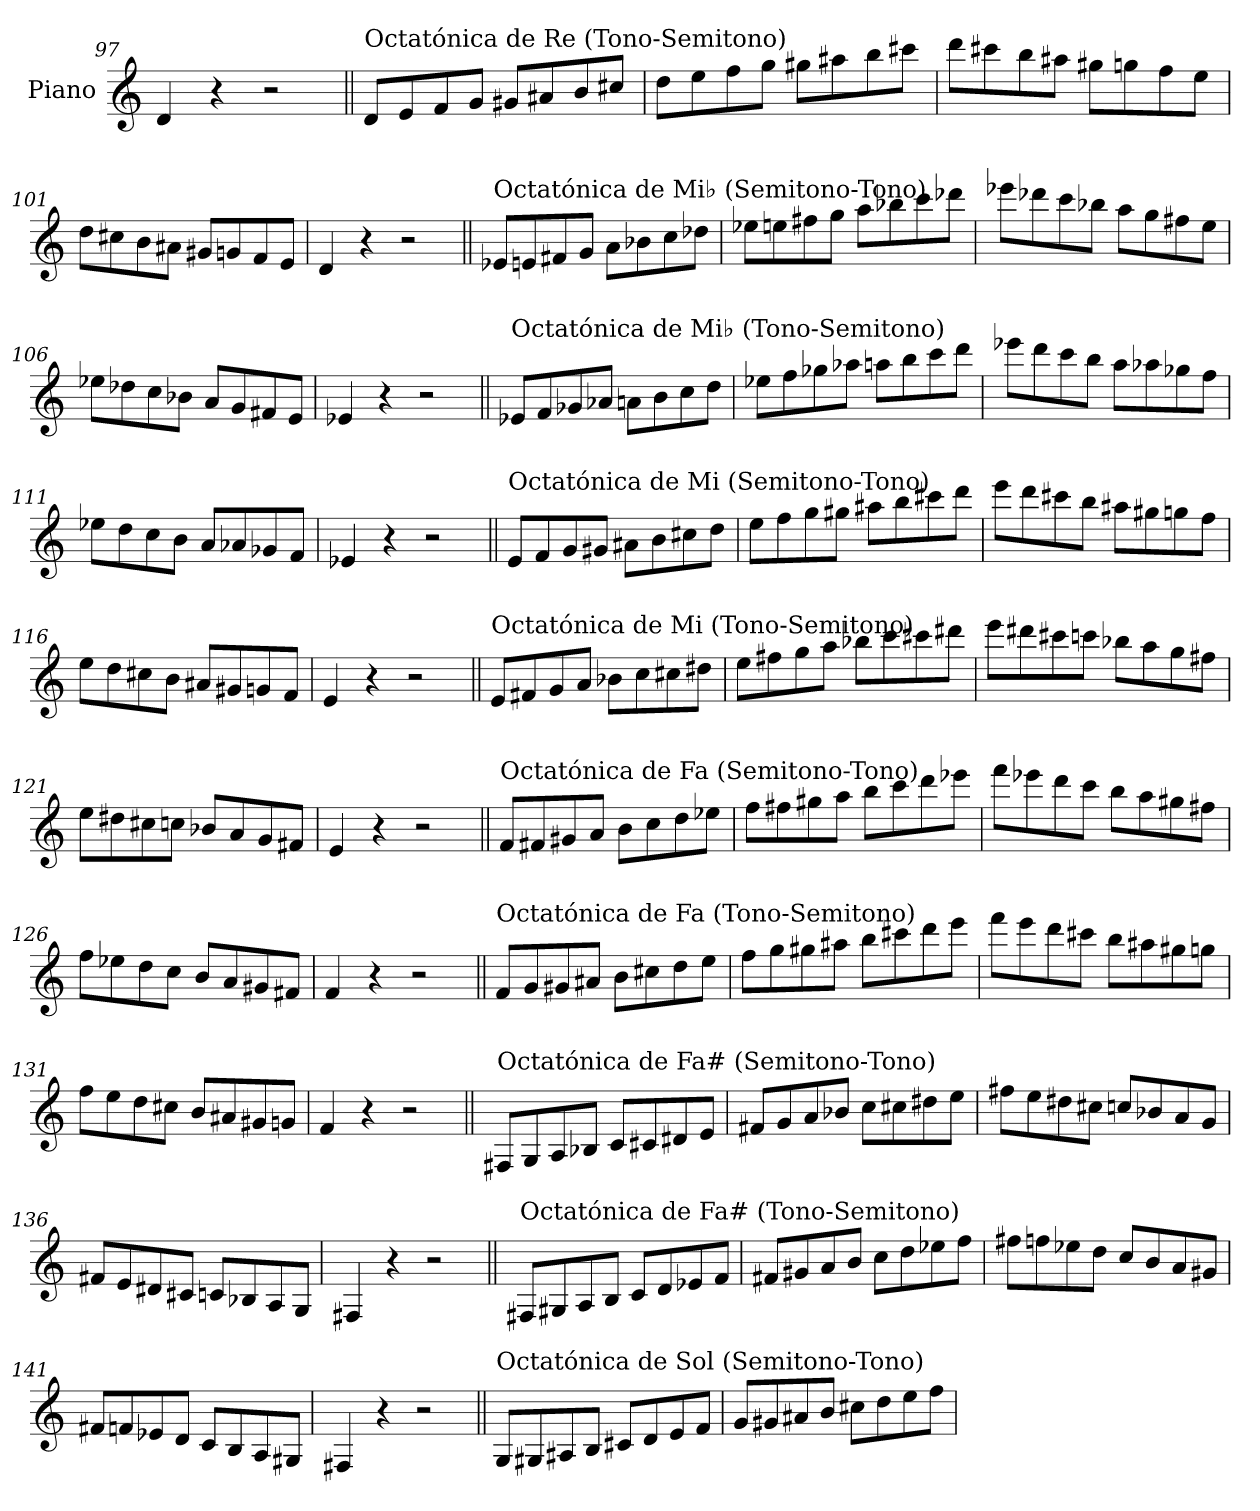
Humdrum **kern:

**kern
*part1
*staff1
*I"Piano
*I'Pno.
*clefG2
*k[]
=97
4d/
4r
2r
!!LO:LB:g=z
=98||
!LO:TX:a:t=Octatónica de Re (Tono-Semitono)
8d/L
8e/
8f/
8g/J
8g#X/L
8a#X/
8b/
8cc#X/J
=99
8dd\L
8ee\
8ff\
8gg\J
8gg#X\L
8aa#X\
8bb\
8ccc#X\J
=100
8ddd\L
8ccc#X\
8bb\
8aa#X\J
8gg#X\L
8ggn\
8ff\
8ee\J
=101
8dd\L
8cc#X\
8b\
8a#X\J
8g#X/L
8gn/
8f/
8e/J
=102
4d/
4r
2r
!!LO:LB:g=z
=103||
!LO:TX:a:t=Octatónica de Mi♭ (Semitono-Tono)
8e-X/L
8en/
8f#X/
8g/J
8a\L
8b-X\
8cc\
8dd-X\J
=104
8ee-X\L
8een\
8ff#X\
8gg\J
8aa\L
8bb-X\
8ccc\
8ddd-X\J
=105
8eee-X\L
8ddd-X\
8ccc\
8bb-X\J
8aa\L
8gg\
8ff#X\
8ee\J
=106
8ee-X\L
8dd-X\
8cc\
8b-X\J
8a/L
8g/
8f#X/
8e/J
=107
4e-X/
4r
2r
!!LO:LB:g=z
=108||
!LO:TX:a:t=Octatónica de Mi♭ (Tono-Semitono)
8e-X/L
8f/
8g-X/
8a-X/J
8an\L
8b\
8cc\
8dd\J
=109
8ee-X\L
8ff\
8gg-X\
8aa-X\J
8aan\L
8bb\
8ccc\
8ddd\J
=110
8eee-X\L
8ddd\
8ccc\
8bb\J
8aa\L
8aa-X\
8gg-X\
8ff\J
=111
8ee-X\L
8dd\
8cc\
8b\J
8a/L
8a-X/
8g-X/
8f/J
=112
4e-X/
4r
2r
!!LO:PB:g=z
=113||
!LO:TX:a:t=Octatónica de Mi (Semitono-Tono)
8e/L
8f/
8g/
8g#X/J
8a#X\L
8b\
8cc#X\
8dd\J
=114
8ee\L
8ff\
8gg\
8gg#X\J
8aa#X\L
8bb\
8ccc#X\
8ddd\J
=115
8eee\L
8ddd\
8ccc#X\
8bb\J
8aa#X\L
8gg#X\
8ggn\
8ff\J
=116
8ee\L
8dd\
8cc#X\
8b\J
8a#X/L
8g#X/
8gn/
8f/J
=117
4e/
4r
2r
!!LO:LB:g=z
=118||
!LO:TX:a:t=Octatónica de Mi (Tono-Semitono)
8e/L
8f#X/
8g/
8a/J
8b-X\L
8cc\
8cc#X\
8dd#X\J
=119
8ee\L
8ff#X\
8gg\
8aa\J
8bb-X\L
8ccc\
8ccc#X\
8ddd#X\J
=120
8eee\L
8ddd#X\
8ccc#X\
8cccn\J
8bb-X\L
8aa\
8gg\
8ff#X\J
=121
8ee\L
8dd#X\
8cc#X\
8ccn\J
8b-X/L
8a/
8g/
8f#X/J
=122
4e/
4r
2r
!!LO:LB:g=z
=123||
!LO:TX:a:t=Octatónica de Fa (Semitono-Tono)
8f/L
8f#X/
8g#X/
8a/J
8b\L
8cc\
8dd\
8ee-X\J
=124
8ff\L
8ff#X\
8gg#X\
8aa\J
8bb\L
8ccc\
8ddd\
8eee-X\J
=125
8fff\L
8eee-X\
8ddd\
8ccc\J
8bb\L
8aa\
8gg#X\
8ff#X\J
=126
8ff\L
8ee-X\
8dd\
8cc\J
8b/L
8a/
8g#X/
8f#X/J
=127
4f/
4r
2r
!!LO:LB:g=z
=128||
!LO:TX:a:t=Octatónica de Fa (Tono-Semitono)
8f/L
8g/
8g#X/
8a#X/J
8b\L
8cc#X\
8dd\
8ee\J
=129
8ff\L
8gg\
8gg#X\
8aa#X\J
8bb\L
8ccc#X\
8ddd\
8eee\J
=130
8fff\L
8eee\
8ddd\
8ccc#X\J
8bb\L
8aa#X\
8gg#X\
8ggn\J
=131
8ff\L
8ee\
8dd\
8cc#X\J
8b/L
8a#X/
8g#X/
8gn/J
=132
4f/
4r
2r
!!LO:LB:g=z
=133||
!LO:TX:a:t=Octatónica de Fa# (Semitono-Tono)
8F#X/L
8G/
8A/
8B-X/J
8c/L
8c#X/
8d#X/
8e/J
=134
8f#X/L
8g/
8a/
8b-X/J
8cc\L
8cc#X\
8dd#X\
8ee\J
=135
8ff#X\L
8ee\
8dd#X\
8cc#X\J
8ccn/L
8b-X/
8a/
8g/J
=136
8f#X/L
8e/
8d#X/
8c#X/J
8cn/L
8B-X/
8A/
8G/J
=137
4F#X/
4r
2r
!!LO:LB:g=z
=138||
!LO:TX:a:t=Octatónica de Fa# (Tono-Semitono)
8F#X/L
8G#X/
8A/
8B/J
8c/L
8d/
8e-X/
8f/J
=139
8f#X/L
8g#X/
8a/
8b/J
8cc\L
8dd\
8ee-X\
8ff\J
=140
8ff#X\L
8ffn\
8ee-X\
8dd\J
8cc/L
8b/
8a/
8g#X/J
=141
8f#X/L
8fn/
8e-X/
8d/J
8c/L
8B/
8A/
8G#X/J
=142
4F#X/
4r
2r
!!LO:LB:g=z
=143||
!LO:TX:a:t=Octatónica de Sol (Semitono-Tono)
8G/L
8G#X/
8A#X/
8B/J
8c#X/L
8d/
8e/
8f/J
=144
8g/L
8g#X/
8a#X/
8b/J
8cc#X\L
8dd\
8ee\
8ff\J
=
*-
